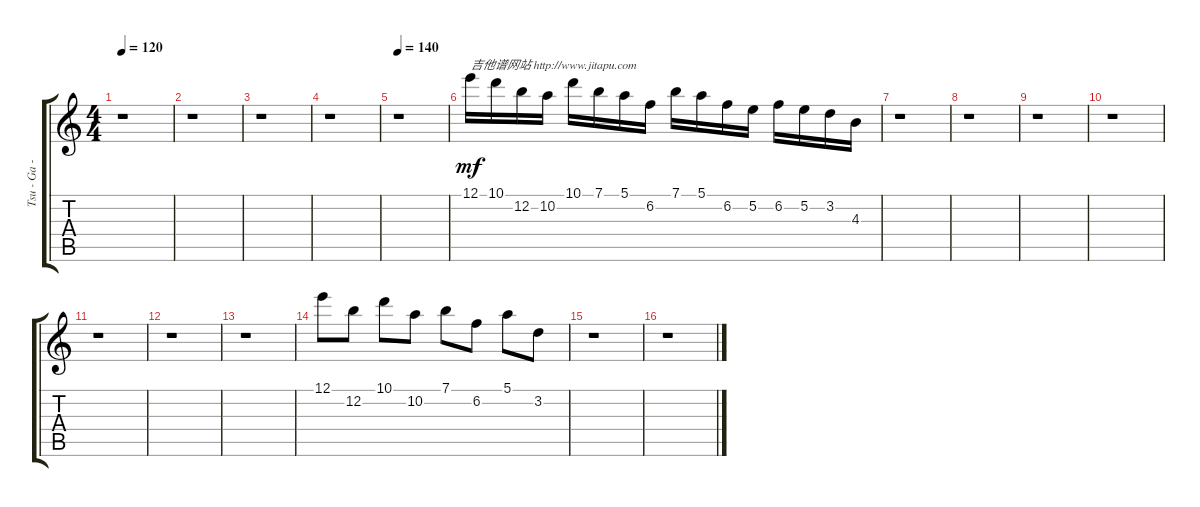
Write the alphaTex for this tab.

\track ("Tsu - Ga - Ru Shamisen Waki         " "Tsu - Ga -") {instrument banjo}
\staff {score tabs}
\tuning (E4 B3 G3 D3 A2 E2) {hide}
\displaytranspose 12
\ts (4 4)
\tempo 120
\clef g2
\ks c
r.1{dy mf instrument banjo} |
r.1 |
r.1 |
r.1 |
\tempo 140
r.1 |
12.1.16{txt "吉他谱网站 http://www.jitapu.com" balance 0} 10.1.16 12.2.16{balance 2} 10.2.16 10.1.16{balance 3} 7.1.16 5.1.16{balance 6} 6.2.16{balance 8} 7.1.16 5.1.16 6.2.16{balance 10} 5.2.16 6.2.16{balance 12} 5.2.16 3.2.16{balance 15} 4.3.16{balance 16} |
r.1 |
r.1 |
r.1 |
r.1 |
r.1 |
r.1 |
r.1 |
12.1.8{balance 0} 12.2.8{balance 2} 10.1.8{balance 3} 10.2.8{balance 6} 7.1.8{balance 8} 6.2.8{balance 10} 5.1.8{balance 12} 3.2.8{balance 16} |
r.1 |
r.1
